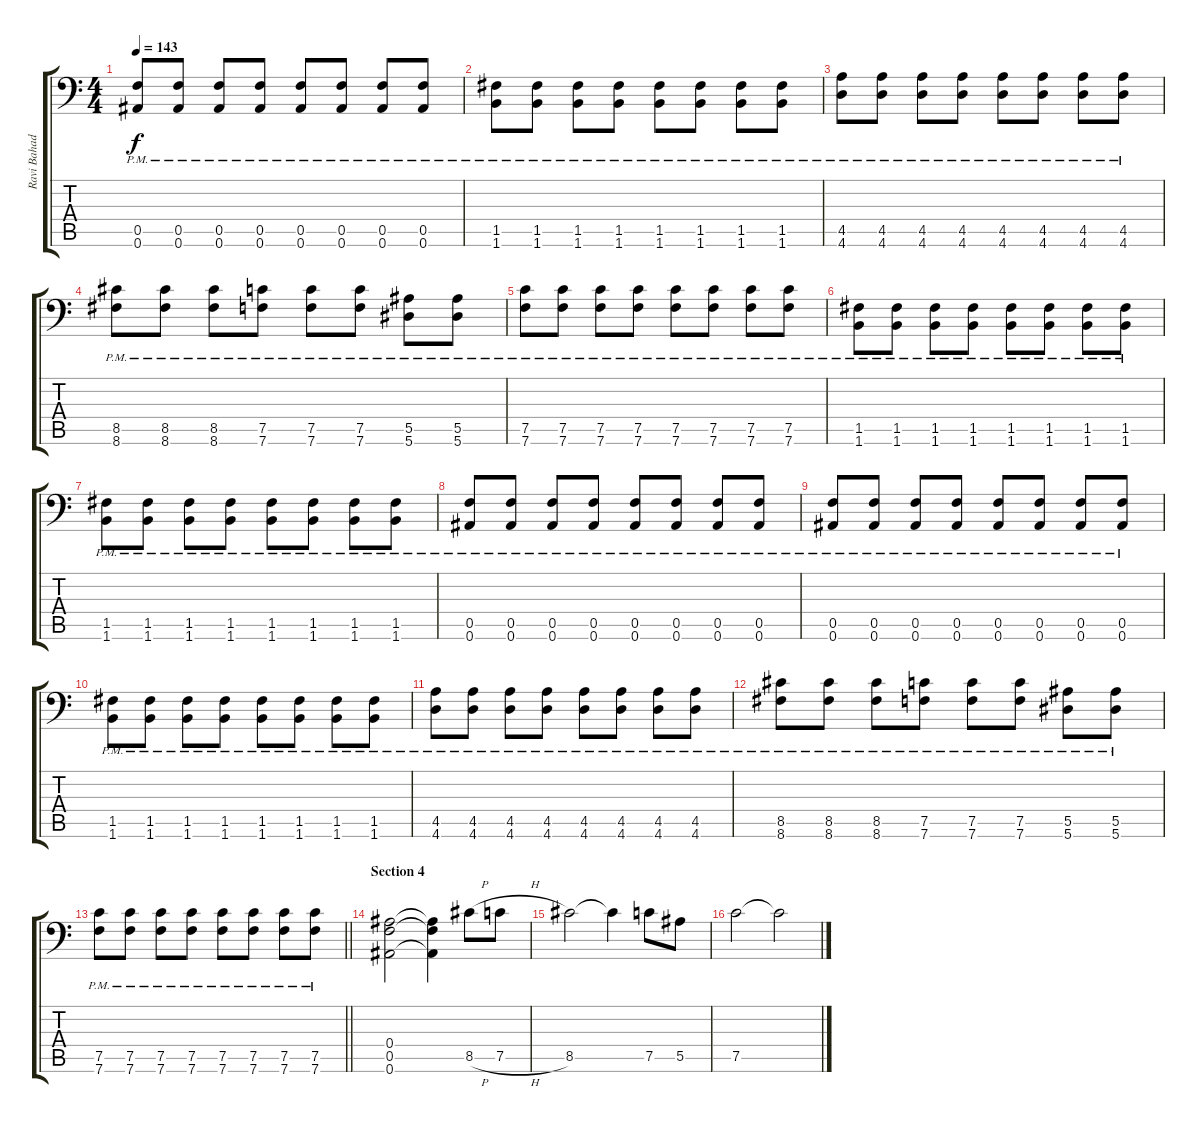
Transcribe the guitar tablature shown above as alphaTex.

\track ("Ravi Bahadriraju" "Ravi Bahad") {instrument overdrivenguitar}
\staff {score tabs}
\tuning (C4 G3 Eb3 Bb2 F2 Bb1) {hide}
\ts (4 4)
\tempo 143
\clef f4
\ks c
(0.5{pm} 0.6{pm}).8{dy f} (0.5{pm} 0.6{pm}).8 (0.5{pm} 0.6{pm}).8 (0.5{pm} 0.6{pm}).8 (0.5{pm} 0.6{pm}).8 (0.5{pm} 0.6{pm}).8 (0.5{pm} 0.6{pm}).8 (0.5{pm} 0.6{pm}).8 |
(1.5{pm} 1.6{pm}).8 (1.5{pm} 1.6{pm}).8 (1.5{pm} 1.6{pm}).8 (1.5{pm} 1.6{pm}).8 (1.5{pm} 1.6{pm}).8 (1.5{pm} 1.6{pm}).8 (1.5{pm} 1.6{pm}).8 (1.5{pm} 1.6{pm}).8 |
(4.5{pm} 4.6{pm}).8 (4.5{pm} 4.6{pm}).8 (4.5{pm} 4.6{pm}).8 (4.5{pm} 4.6{pm}).8 (4.5{pm} 4.6{pm}).8 (4.5{pm} 4.6{pm}).8 (4.5{pm} 4.6{pm}).8 (4.5{pm} 4.6{pm}).8 |
(8.5{pm} 8.6{pm}).8 (8.5{pm} 8.6{pm}).8 (8.5{pm} 8.6{pm}).8 (7.5{pm} 7.6{pm}).8 (7.5{pm} 7.6{pm}).8 (7.5{pm} 7.6{pm}).8 (5.5{pm} 5.6{pm}).8 (5.5{pm} 5.6{pm}).8 |
(7.5{pm} 7.6{pm}).8 (7.5{pm} 7.6{pm}).8 (7.5{pm} 7.6{pm}).8 (7.5{pm} 7.6{pm}).8 (7.5{pm} 7.6{pm}).8 (7.5{pm} 7.6{pm}).8 (7.5{pm} 7.6{pm}).8 (7.5{pm} 7.6{pm}).8 |
(1.5{pm} 1.6{pm}).8 (1.5{pm} 1.6{pm}).8 (1.5{pm} 1.6{pm}).8 (1.5{pm} 1.6{pm}).8 (1.5{pm} 1.6{pm}).8 (1.5{pm} 1.6{pm}).8 (1.5{pm} 1.6{pm}).8 (1.5{pm} 1.6{pm}).8 |
(1.5{pm} 1.6{pm}).8 (1.5{pm} 1.6{pm}).8 (1.5{pm} 1.6{pm}).8 (1.5{pm} 1.6{pm}).8 (1.5{pm} 1.6{pm}).8 (1.5{pm} 1.6{pm}).8 (1.5{pm} 1.6{pm}).8 (1.5{pm} 1.6{pm}).8 |
(0.5{pm} 0.6{pm}).8 (0.5{pm} 0.6{pm}).8 (0.5{pm} 0.6{pm}).8 (0.5{pm} 0.6{pm}).8 (0.5{pm} 0.6{pm}).8 (0.5{pm} 0.6{pm}).8 (0.5{pm} 0.6{pm}).8 (0.5{pm} 0.6{pm}).8 |
(0.5{pm} 0.6{pm}).8 (0.5{pm} 0.6{pm}).8 (0.5{pm} 0.6{pm}).8 (0.5{pm} 0.6{pm}).8 (0.5{pm} 0.6{pm}).8 (0.5{pm} 0.6{pm}).8 (0.5{pm} 0.6{pm}).8 (0.5{pm} 0.6{pm}).8 |
(1.5{pm} 1.6{pm}).8 (1.5{pm} 1.6{pm}).8 (1.5{pm} 1.6{pm}).8 (1.5{pm} 1.6{pm}).8 (1.5{pm} 1.6{pm}).8 (1.5{pm} 1.6{pm}).8 (1.5{pm} 1.6{pm}).8 (1.5{pm} 1.6{pm}).8 |
(4.5{pm} 4.6{pm}).8 (4.5{pm} 4.6{pm}).8 (4.5{pm} 4.6{pm}).8 (4.5{pm} 4.6{pm}).8 (4.5{pm} 4.6{pm}).8 (4.5{pm} 4.6{pm}).8 (4.5{pm} 4.6{pm}).8 (4.5{pm} 4.6{pm}).8 |
(8.5{pm} 8.6{pm}).8 (8.5{pm} 8.6{pm}).8 (8.5{pm} 8.6{pm}).8 (7.5{pm} 7.6{pm}).8 (7.5{pm} 7.6{pm}).8 (7.5{pm} 7.6{pm}).8 (5.5{pm} 5.6{pm}).8 (5.5{pm} 5.6{pm}).8 |
\barLineRight lightlight
(7.5{pm} 7.6{pm}).8 (7.5{pm} 7.6{pm}).8 (7.5{pm} 7.6{pm}).8 (7.5{pm} 7.6{pm}).8 (7.5{pm} 7.6{pm}).8 (7.5{pm} 7.6{pm}).8 (7.5{pm} 7.6{pm}).8 (7.5{pm} 7.6{pm}).8 |
\section ("" "Section 4")
(0.4 0.5 0.6).2 (0.4{t} 0.5{t} 0.6{t}).4 8.5{h}.8 7.5{h}.8 |
8.5.2 8.5{t}.4 7.5.8 5.5.8 |
7.5.2 7.5{t}.2
